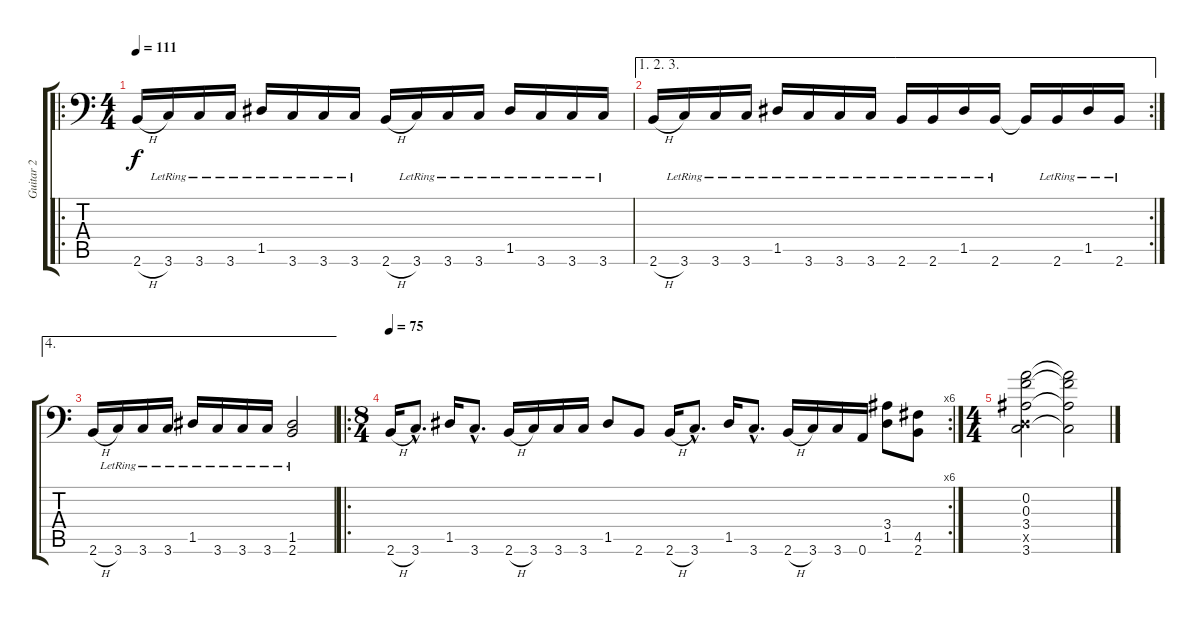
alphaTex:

\track ("Guitar 2" "Guitar 2") {instrument distortionguitar}
\staff {score tabs}
\tuning (D4 A3 F3 G2 D2 A1) {hide}
\ro
\ts (4 4)
\tempo 111
\clef f4
\ks c
2.6{h}.16{dy f balance 8 instrument electricguitarclean} 3.6{lr}.16 3.6{lr}.16 3.6{lr}.16 1.5{lr}.16 3.6{lr}.16 3.6{lr}.16 3.6{lr}.16 2.6{h}.16 3.6{lr}.16 3.6{lr}.16 3.6{lr}.16 1.5{lr}.16 3.6{lr}.16 3.6{lr}.16 3.6{lr}.16 |
\ae (1 2 3)
\rc 2
2.6{h}.16 3.6{lr}.16 3.6{lr}.16 3.6{lr}.16 1.5{lr}.16 3.6{lr}.16 3.6{lr}.16 3.6{lr}.16 2.6{lr}.16 2.6{lr}.16 1.5{lr}.16 2.6{lr}.16 2.6{t}.16 2.6{lr}.16 1.5{lr}.16 2.6{lr}.16 |
\ae 4
2.6{h}.16 3.6{lr}.16 3.6{lr}.16 3.6{lr}.16 1.5{lr}.16 3.6{lr}.16 3.6{lr}.16 3.6{lr}.16 (1.5{lr} 2.6{lr}).2 |
\ro
\rc 6
\ts (8 4)
\tempo 75
2.6{h}.16{balance 0 instrument distortionguitar} 3.6{hac}.8{d} 1.5.16 3.6{hac}.8{d} 2.6{h}.16 3.6.16 3.6.16 3.6.16 1.5.8 2.6.8 2.6{h}.16 3.6{hac}.8{d} 1.5.16 3.6{hac}.8{d} 2.6{h}.16 3.6.16 3.6.16 0.6.16 (3.4 1.5).8 (4.5 2.6).8 |
\ts (4 4)
(0.2 0.3 3.4 0.5{x} 3.6).2 (0.2{t} 0.3{t} 3.4{t} 3.6{t}).2
